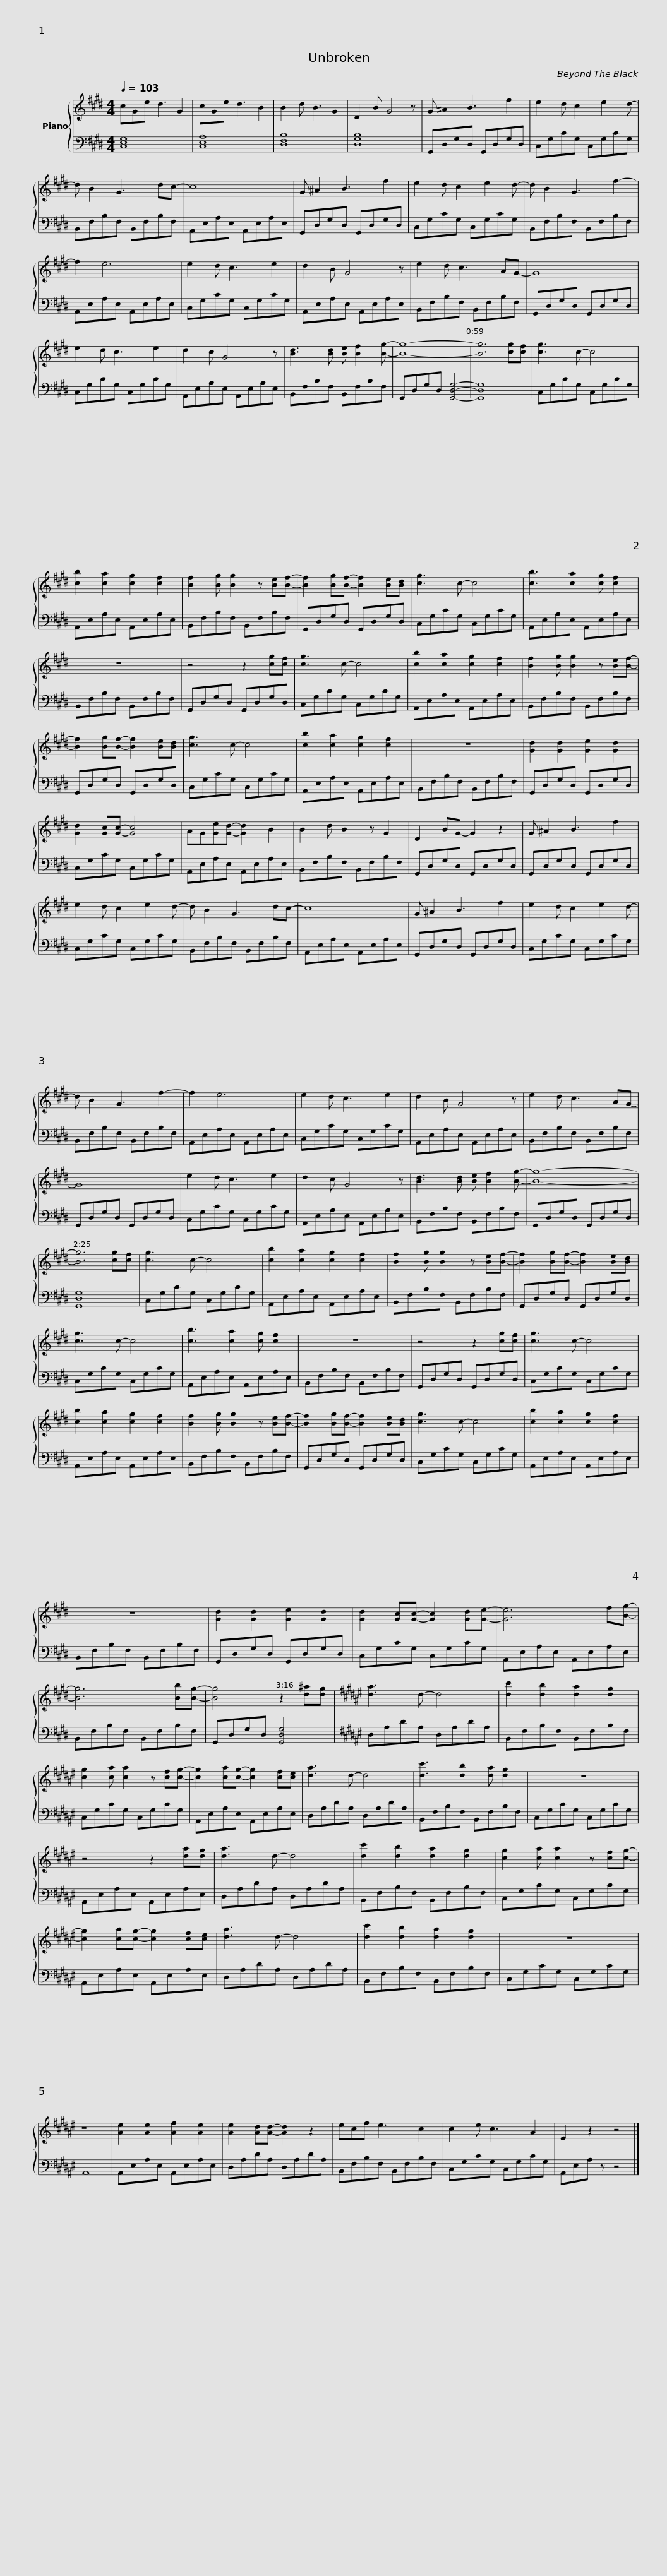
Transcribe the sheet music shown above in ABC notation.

X:1
%%score { 1 | 2 }
L:1/8
Q:1/4=103
M:4/4
I:linebreak $
K:E
V:1 treble
V:2 bass
V:1
 cGe d3 G2 | cGe d3 B2 | B2 d B3 G2 | D2 B G4 z | G ^A2 B3 f2 | %5
 e2 d c2 e2 d- |$ d B2 G3 dc- | c8 | G ^A2 B3 f2 | e2 d c2 e2 d- | %10
 d B2 G3 f2- |$ f2 e6 | e2 d c3 e2 | d2 B G4 z | e2 d c3 AG- | %15
 G8 |$ e2 d c3 e2 | d2 c G4 z | [Bd]3 [Bd] [Be] [Bf]2 [Bg]- | [Bg]8- | %20
 [Bg]6 [cg][cf] | [cg]3 c- c4 |$ [cb]2 [ca]2 [cg]2 [cf]2 | [Bf]2 [Bg] [Bg]2 z [Be][Bf]- | [Bf]2 [Bg][Bf]- [Bf]2 [Be][Bd] | %25
 [cg]3 c- c4 | [cb]3 [ca]2 [cg] [cf]2 |$ z8 | z4 z2 [cg][cf] | [cg]3 c- c4 | %30
 [cb]2 [ca]2 [cg]2 [cf]2 | [Bf]2 [Bg] [Bg]2 z [Be][Bf]- |$ [Bf]2 [Bg][Bf]- [Bf]2 [Be][Bd] | [cg]3 c- c4 | [cb]2 [ca]2 [cg]2 [cf]2 | %35
 z8 | [Gd]2 [Gd]2 [Ge]2 [Gd]2 |$ [Gd]2 [Gc][Gc]- [Gc]4 | AG[Ge][Gd]- [Gd]2 B2 | B2 d B2 z G2 | %40
 D2 BG- G2 z2 | G ^A2 B3 f2 |$ e2 d c2 e2 d- | d B2 G3 dc- | c8 | %45
 G ^A2 B3 f2 | e2 d c2 e2 d- |$ d B2 G3 f2- | f2 e6 | e2 d c3 e2 | %50
 d2 B G4 z | e2 d c3 AG- |$ G8 | e2 d c3 e2 | d2 c G4 z | %55
 [Bd]3 [Bd] [Be] [Bf]2 [Bg]- | [Bg]8- |$ [Bg]6 [cg][cf] | [cg]3 c- c4 | [cb]2 [ca]2 [cg]2 [cf]2 | %60
 [Bf]2 [Bg] [Bg]2 z [Be][Bf]- | [Bf]2 [Bg][Bf]- [Bf]2 [Be][Bd] |$ [cg]3 c- c4 | [cb]3 [ca]2 [cg] [cf]2 | z8 | %65
 z4 z2 [cg][cf] | [cg]3 c- c4 |$ [cb]2 [ca]2 [cg]2 [cf]2 | [Bf]2 [Bg] [Bg]2 z [Be][Bf]- | [Bf]2 [Bg][Bf]- [Bf]2 [Be][Bd] | %70
 [cg]3 c- c4 | [cb]2 [ca]2 [cg]2 [cf]2 |$ z8 | [Gd]2 [Gd]2 [Ge]2 [Gd]2 | [Gd]2 [Gc][Gc]- [Gc]2 [Gd][Ge]- | %75
 [Ge]6 f[Bg]- | [Bg]6 [Bb][Bg]- |$ [Bg]4 z2 [d^a][dg] |[K:F#] [da]3 d- d4 | [dc']2 [db]2 [da]2 [dg]2 | %80
 [cg]2 [ca] [ca]2 z [cf][cg]- |$ [cg]2 [ca][cg]- [cg]2 [cf][ce] | [da]3 d- d4 | [dc']3 [db]2 [da] [dg]2 | z8 | %85
 z4 z2 [da][dg] |$ [da]3 d- d4 | [dc']2 [db]2 [da]2 [dg]2 | [cg]2 [ca] [ca]2 z [cf][cg]- | [cg]2 [ca][cg]- [cg]2 [cf][ce] | %90
 [da]3 d- d4 |$ [dc']2 [db]2 [da]2 [dg]2 | z8 | z8 | [Ae]2 [Ae]2 [Af]2 [Ae]2 | %95
 [Ae]2 [Ad][Ad]- [Ad]2 z2 | ecf e3 c2 |$ c2 e c3 A2 | E2 z2 z4 |] %99
V:2
 [C,E,G,]8 | [C,E,A,]8 | [D,F,B,]8 | [D,G,B,]8 | G,,D,G,D, G,,D,G,D, | %5
 C,G,CG, C,G,CG, |$ B,,F,B,F, B,,F,B,F, | A,,E,A,E, A,,E,A,E, | G,,D,G,D, G,,D,G,D, | C,G,CG, C,G,CG, | %10
 B,,F,B,F, B,,F,B,F, |$ A,,E,A,E, A,,E,A,E, | C,G,CG, C,G,CG, | A,,E,A,E, A,,E,A,E, | B,,F,B,F, B,,F,B,F, | %15
 G,,D,G,D, G,,D,G,D, |$ C,G,CG, C,G,CG, | A,,E,A,E, A,,E,A,E, | B,,F,B,F, B,,F,B,F, | G,,D,G,D, [G,,D,G,]4- | %20
 [G,,D,G,]8 | C,G,CG, C,G,CG, |$ A,,E,A,E, A,,E,A,E, | B,,F,B,F, B,,F,B,F, | G,,D,G,D, G,,D,G,D, | %25
 C,G,CG, C,G,CG, | A,,E,A,E, A,,E,A,E, |$ B,,F,B,F, B,,F,B,F, | G,,D,G,D, G,,D,G,D, | C,G,CG, C,G,CG, | %30
 A,,E,A,E, A,,E,A,E, | B,,F,B,F, B,,F,B,F, |$ G,,D,G,D, G,,D,G,D, | C,G,CG, C,G,CG, | A,,E,A,E, A,,E,A,E, | %35
 B,,F,B,F, B,,F,B,F, | G,,D,G,D, G,,D,G,D, |$ C,G,CG, C,G,CG, | A,,E,A,E, A,,E,A,E, | B,,F,B,F, B,,F,B,F, | %40
 G,,D,G,D, G,,D,G,D, | G,,D,G,D, G,,D,G,D, |$ C,G,CG, C,G,CG, | B,,F,B,F, B,,F,B,F, | A,,E,A,E, A,,E,A,E, | %45
 G,,D,G,D, G,,D,G,D, | C,G,CG, C,G,CG, |$ B,,F,B,F, B,,F,B,F, | A,,E,A,E, A,,E,A,E, | C,G,CG, C,G,CG, | %50
 A,,E,A,E, A,,E,A,E, | B,,F,B,F, B,,F,B,F, |$ G,,D,G,D, G,,D,G,D, | C,G,CG, C,G,CG, | A,,E,A,E, A,,E,A,E, | %55
 B,,F,B,F, B,,F,B,F, | G,,D,G,D, G,,D,G,D, |$ [G,,D,G,]8 | C,G,CG, C,G,CG, | A,,E,A,E, A,,E,A,E, | %60
 B,,F,B,F, B,,F,B,F, | G,,D,G,D, G,,D,G,D, |$ C,G,CG, C,G,CG, | A,,E,A,E, A,,E,A,E, | B,,F,B,F, B,,F,B,F, | %65
 G,,D,G,D, G,,D,G,D, | C,G,CG, C,G,CG, |$ A,,E,A,E, A,,E,A,E, | B,,F,B,F, B,,F,B,F, | G,,D,G,D, G,,D,G,D, | %70
 C,G,CG, C,G,CG, | A,,E,A,E, A,,E,A,E, |$ B,,F,B,F, B,,F,B,F, | G,,D,G,D, G,,D,G,D, | C,G,CG, C,G,CG, | %75
 A,,E,A,E, A,,E,A,E, | B,,F,B,F, B,,F,B,F, |$ G,,D,G,D, [G,,D,G,]4 |[K:F#] D,A,DA, D,A,DA, | B,,F,B,F, B,,F,B,F, | %80
 C,G,CG, C,G,CG, |$ A,,E,A,E, A,,E,A,E, | D,A,DA, D,A,DA, | B,,F,B,F, B,,F,B,F, | C,G,CG, C,G,CG, | %85
 A,,E,A,E, A,,E,A,E, |$ D,A,DA, D,A,DA, | B,,F,B,F, B,,F,B,F, | C,G,CG, C,G,CG, | A,,E,A,E, A,,E,A,E, | %90
 D,A,DA, D,A,DA, |$ B,,F,B,F, B,,F,B,F, | C,G,CG, C,G,CG, | A,,8 | A,,E,A,E, A,,E,A,E, | %95
 D,A,DA, D,A,DA, | B,,F,B,F, B,,F,B,F, |$ C,G,CG, C,G,CG, | A,,E,A, z z4 |] %99
